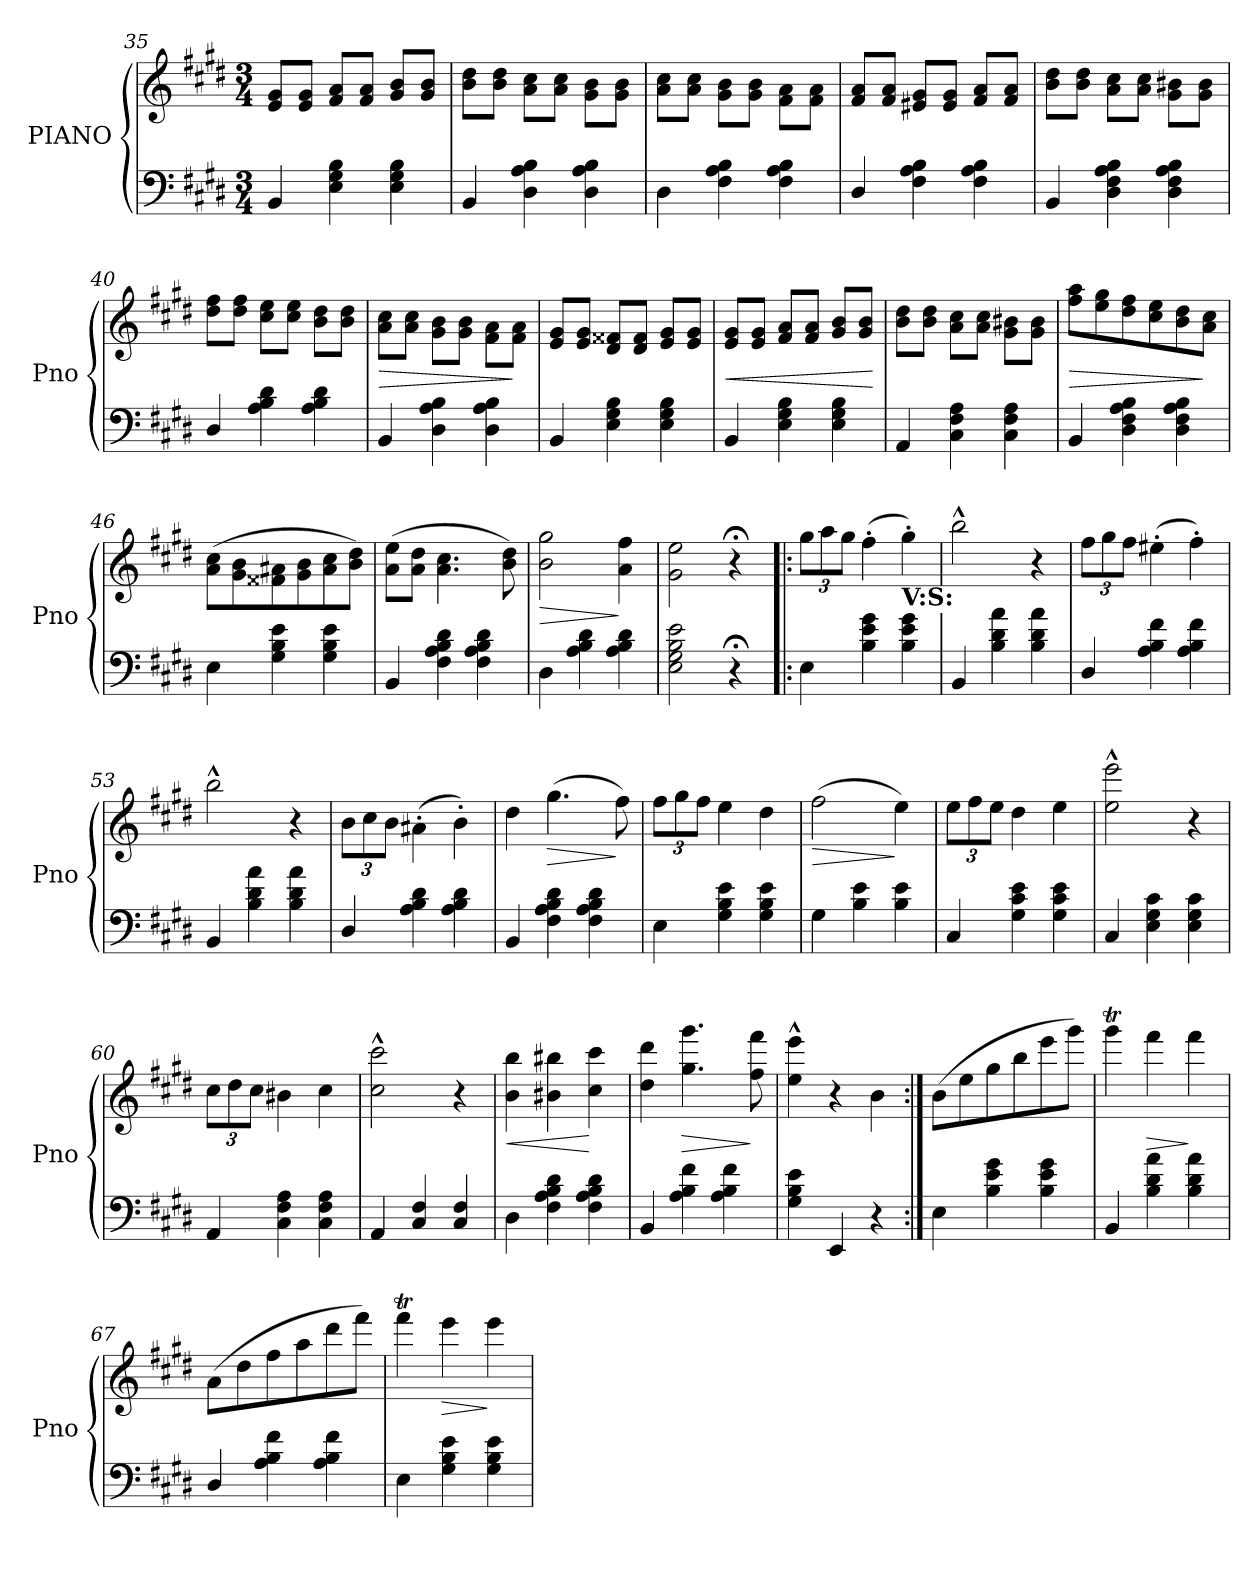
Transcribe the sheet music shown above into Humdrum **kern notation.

**kern	**kern	**dynam
*part2	*part1	*part1
*staff2	*staff1	*staff1
*I"PIANO	*I"PIANO	*
*I'Pno	*I'Pno	*
*clefF4	*clefG2	*
*k[f#c#g#d#]	*k[f#c#g#d#]	*
*E:	*E:	*
*M3/4	*M3/4	*
=35	=35	=35
4BB/	8e/ 8g#/L	.
.	8e/ 8g#/J	.
4E\ 4G#\ 4B\	8f#/ 8a/L	.
.	8f#/ 8a/J	.
4E\ 4G#\ 4B\	8g#/ 8b/L	.
.	8g#/ 8b/J	.
=36	=36	=36
4BB/	8b\ 8dd#\L	.
.	8b\ 8dd#\J	.
4D#\ 4A\ 4B\	8a\ 8cc#\L	.
.	8a\ 8cc#\J	.
4D#\ 4A\ 4B\	8g#\ 8b\L	.
.	8g#\ 8b\J	.
=37	=37	=37
4D#\	8a\ 8cc#\L	.
.	8a\ 8cc#\J	.
4F#\ 4A\ 4B\	8g#\ 8b\L	.
.	8g#\ 8b\J	.
4F#\ 4A\ 4B\	8f#\ 8a\L	.
.	8f#\ 8a\J	.
=38	=38	=38
4D#/	8f#/ 8a/L	.
.	8f#/ 8a/J	.
4F#\ 4A\ 4B\	8e#X/ 8g#/L	.
.	8e#/ 8g#/J	.
4F#\ 4A\ 4B\	8f#/ 8a/L	.
.	8f#/ 8a/J	.
=39	=39	=39
4BB/	8b\ 8dd#\L	.
.	8b\ 8dd#\J	.
4D#\ 4F#\ 4A\ 4B\	8a\ 8cc#\L	.
.	8a\ 8cc#\J	.
4D#\ 4F#\ 4A\ 4B\	8g#\ 8b#X\L	.
.	8g#\ 8b#\J	.
=40	=40	=40
4D#/	8dd#\ 8ff#\L	.
.	8dd#\ 8ff#\J	.
4A\ 4B\ 4d#\	8cc#\ 8ee\L	.
.	8cc#\ 8ee\J	.
4A\ 4B\ 4d#\	8b\ 8dd#\L	.
.	8b\ 8dd#\J	.
=41	=41	=41
!	!	!LO:HP:b
4BB/	8a\ 8cc#\L	>
.	8a\ 8cc#\J	.
4D#\ 4A\ 4B\	8g#\ 8b\L	.
.	8g#\ 8b\J	.
4D#\ 4A\ 4B\	8f#\ 8a\L	.
.	8f#\ 8a\J	]
=42	=42	=42
4BB/	8e/ 8g#/L	.
.	8e/ 8g#/J	.
4E\ 4G#\ 4B\	8d#/ 8f##X/L	.
.	8d#/ 8f##/J	.
4E\ 4G#\ 4B\	8e/ 8g#/L	.
.	8e/ 8g#/J	.
=43	=43	=43
!	!	!LO:HP:b
4BB/	8e/ 8g#/L	<
.	8e/ 8g#/J	.
4E\ 4G#\ 4B\	8f#/ 8a/L	.
.	8f#/ 8a/J	.
4E\ 4G#\ 4B\	8g#/ 8b/L	.
.	8g#/ 8b/J	.
.	.	[
=44	=44	=44
4AA/	8b\ 8dd#\L	.
.	8b\ 8dd#\J	.
4C#\ 4F#\ 4A\	8a\ 8cc#\L	.
.	8a\ 8cc#\J	.
4C#\ 4F#\ 4A\	8g#\ 8b#X\L	.
.	8g#\ 8b#\J	.
=45	=45	=45
!	!	!LO:HP:b
4BB/	8ff#\ 8aa\L	>
.	8ee\ 8gg#\	.
4D#\ 4F#\ 4A\ 4B\	8dd#\ 8ff#\	.
.	8cc#\ 8ee\	.
4D#\ 4F#\ 4A\ 4B\	8b\ 8dd#\	.
.	8a\ 8cc#\J	]
=46	=46	=46
4E\	(8a\ 8cc#\L	.
.	8g#\ 8b\	.
4G#\ 4B\ 4e\	8f##X\ 8a#X\	.
.	8g#\ 8b\	.
4G#\ 4B\ 4e\	8a#\ 8cc#\	.
.	8b\ 8dd#\J)	.
=47	=47	=47
4BB/	(8a\ 8ee\L	.
.	8a\ 8dd#\J	.
4F#\ 4A\ 4B\ 4d#\	4.a\ 4.cc#\	.
4F#\ 4A\ 4B\ 4d#\	.	.
.	8b\ 8dd#\)	.
=48	=48	=48
!	!	!LO:HP:b
4D#\	2b\ 2gg#\	>
4A\ 4B\ 4d#\	.	.
4A\ 4B\ 4d#\	4a\ 4ff#\	]
=49	=49	=49
2E\ 2G#\ 2B\ 2e\	2g#\ 2ee\	.
4r;<	4r;<	.
=50!|:	=50!|:	=50!|:
4E\	12gg#\L	.
.	12aa\	.
.	12gg#\J	.
4B\ 4e\ 4g#\	(4ff#'\	.
!	!LO:TX:b:B:t=V&colon;S&colon;	!
4B\ 4e\ 4g#\	4gg#'\)	.
=51	=51	=51
4BB/	2bb^^\	.
4B\ 4d#\ 4a\	.	.
4B\ 4d#\ 4a\	4r	.
=52	=52	=52
4D#/	12ff#\L	.
.	12gg#\	.
.	12ff#\J	.
4A\ 4B\ 4f#\	(4ee#X'\	.
4A\ 4B\ 4f#\	4ff#'\)	.
=53	=53	=53
4BB/	2bb^^\	.
4B\ 4d#\ 4a\	.	.
4B\ 4d#\ 4a\	4r	.
=54	=54	=54
4D#/	12b\L	.
.	12cc#\	.
.	12b\J	.
4A\ 4B\ 4d#\	(4a#X'\	.
4A\ 4B\ 4d#\	4b'\)	.
=55	=55	=55
4BB/	4dd#\	.
!	!	!LO:HP:b
4F#\ 4A\ 4B\ 4d#\	(4.gg#\	>
4F#\ 4A\ 4B\ 4d#\	.	.
.	8ff#\)	]
=56	=56	=56
4E\	12ff#\L	.
.	12gg#\	.
.	12ff#\J	.
4G#\ 4B\ 4e\	4ee\	.
4G#\ 4B\ 4e\	4dd#\	.
=57	=57	=57
!	!	!LO:HP:b
4G#\	(2ff#\	>
4B\ 4e\	.	.
4B\ 4e\	4ee\)	]
=58	=58	=58
4C#/	12ee\L	.
.	12ff#\	.
.	12ee\J	.
4G#\ 4c#\ 4e\	4dd#\	.
4G#\ 4c#\ 4e\	4ee\	.
=59	=59	=59
4C#/	2ee^^\ 2eee^^\	.
4E\ 4G#\ 4c#\	.	.
4E\ 4G#\ 4c#\	4r	.
=60	=60	=60
4AA/	12cc#\L	.
.	12dd#\	.
.	12cc#\J	.
4C#\ 4F#\ 4A\	4b#X\	.
4C#\ 4F#\ 4A\	4cc#\	.
=61	=61	=61
4AA/	2cc#^^\ 2ccc#^^\	.
4C#/ 4F#/	.	.
4C#/ 4F#/	4r	.
=62	=62	=62
!	!	!LO:HP:b
4D#\	4b\ 4bb\	<
4F#\ 4A\ 4B\ 4d#\	4b#X\ 4bb#X\	.
4F#\ 4A\ 4B\ 4d#\	4cc#\ 4ccc#\	[
=63	=63	=63
4BB/	4dd#\ 4ddd#\	.
!	!	!LO:HP:b
4A\ 4B\ 4f#\	4.gg#\ 4.ggg#\	>
4A\ 4B\ 4f#\	.	.
.	8ff#\ 8fff#\	]
=64	=64	=64
4G#\ 4B\ 4e\	4ee^^\ 4eee^^\	.
4EE/	4r	.
4r	4b\	.
=65:|!	=65:|!	=65:|!
4E\	(8b\L	.
.	8ee\	.
4B\ 4e\ 4g#\	8gg#\	.
.	8bb\	.
4B\ 4e\ 4g#\	8eee\	.
.	8ggg#\J)	.
=66	=66	=66
4BB/	4ggg#t\	.
!	!	!LO:HP:b
4B\ 4d#\ 4a\	4fff#\	>
4B\ 4d#\ 4a\	4fff#\	]
=67	=67	=67
4D#/	(8a\L	.
.	8dd#\	.
4A\ 4B\ 4f#\	8ff#\	.
.	8aa\	.
4A\ 4B\ 4f#\	8ddd#\	.
.	8fff#\J)	.
=68	=68	=68
4E\	4fff#T\	.
!	!	!LO:HP:b
4G#\ 4B\ 4e\	4eee\	>
4G#\ 4B\ 4e\	4eee\	]
=	=	=
*-	*-	*-
